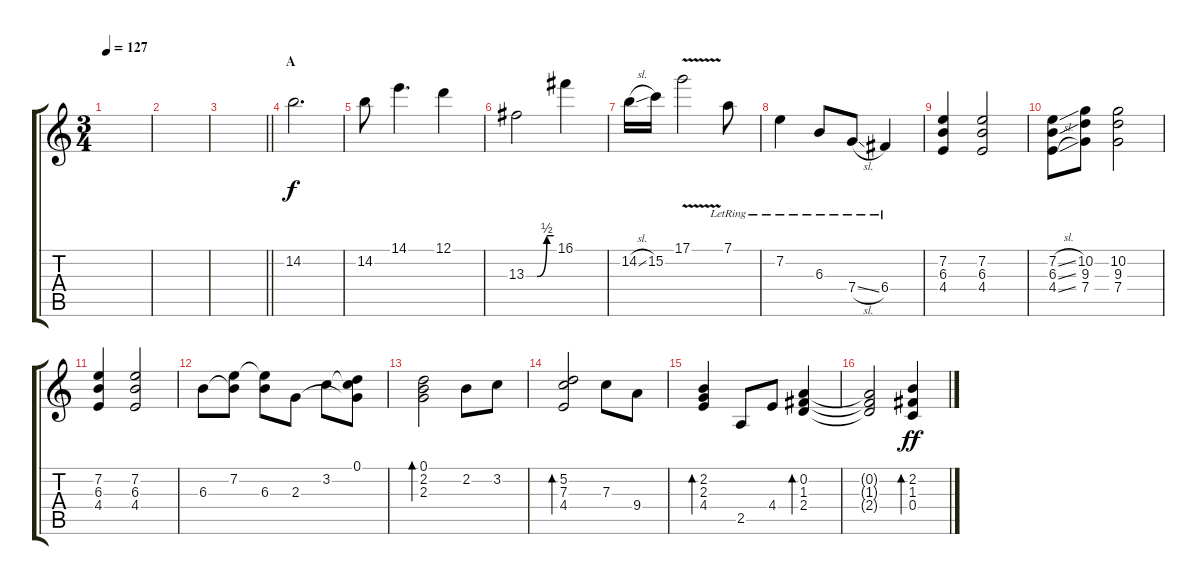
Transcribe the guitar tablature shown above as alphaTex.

\track "" {instrument distortionguitar}
\staff {score tabs}
\tuning (D4 A3 F3 C3 G2 C2) {hide}
\ts (3 4)
\tempo 127
\clef g2
\ks c
|
|
\barLineRight lightlight
|
\section ("" "A")
14.2.2{d instrument acousticguitarsteel} |
14.2.8 14.1.4{d} 12.1.4 |
13.3{be (custom 0 0 24 0 45 2 60 2)}.2 16.1.4 |
14.2{sl}.16 15.2.16 17.1{v}.2 7.1{lr}.8 |
7.2{lr}.4 6.3{lr}.8 7.4{sl lr}.8 6.4{lr}.4 |
(7.2 6.3 4.4).4 (7.2 6.3 4.4).2 |
(7.2{sl} 6.3{sl} 4.4{sl}).8 (10.2 9.3 7.4).8 (10.2 9.3 7.4).2 |
(7.2 6.3 4.4).4 (7.2 6.3 4.4).2 |
6.3.8 (7.2 6.3{t}).8 (7.2{t} 6.3).8 2.3.8 3.2.8 (0.1 3.2{t} 2.3{t}).8 |
(0.1 2.2 2.3).2{bd 60} 2.2.8 3.2.8 |
(5.2 7.3 4.4).2{bd 60} 7.3.8 9.4.8 |
(2.2 2.3 4.4).4{bd 60} 2.5.8 4.4.8 (0.2 1.3 2.4).4{bd 60} |
(0.2{t} 1.3{t} 2.4{t}).2{dy f} (2.2 1.3 0.4).4{bd 60 dy ff}
